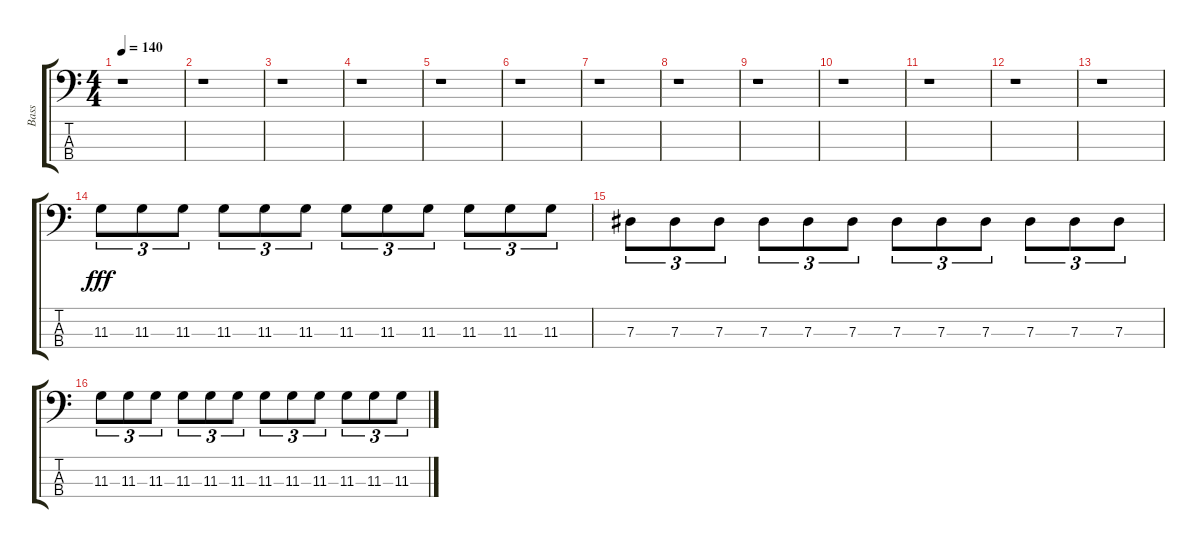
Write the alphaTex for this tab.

\track ("Bass" "Bass") {instrument electricbasspick}
\staff {score tabs}
\tuning (Gb2 Db2 Ab1 Eb1) {hide}
\ts (4 4)
\tempo 140
\clef f4
\ks c
r.1{dy fff} |
r.1 |
r.1 |
r.1 |
r.1 |
r.1 |
r.1 |
r.1 |
r.1 |
r.1 |
r.1 |
r.1 |
r.1 |
11.3.8{tu (3 2)} 11.3.8{tu (3 2)} 11.3.8{tu (3 2)} 11.3.8{tu (3 2)} 11.3.8{tu (3 2)} 11.3.8{tu (3 2)} 11.3.8{tu (3 2)} 11.3.8{tu (3 2)} 11.3.8{tu (3 2)} 11.3.8{tu (3 2)} 11.3.8{tu (3 2)} 11.3.8{tu (3 2)} |
7.3.8{tu (3 2)} 7.3.8{tu (3 2)} 7.3.8{tu (3 2)} 7.3.8{tu (3 2)} 7.3.8{tu (3 2)} 7.3.8{tu (3 2)} 7.3.8{tu (3 2)} 7.3.8{tu (3 2)} 7.3.8{tu (3 2)} 7.3.8{tu (3 2)} 7.3.8{tu (3 2)} 7.3.8{tu (3 2)} |
11.3.8{tu (3 2)} 11.3.8{tu (3 2)} 11.3.8{tu (3 2)} 11.3.8{tu (3 2)} 11.3.8{tu (3 2)} 11.3.8{tu (3 2)} 11.3.8{tu (3 2)} 11.3.8{tu (3 2)} 11.3.8{tu (3 2)} 11.3.8{tu (3 2)} 11.3.8{tu (3 2)} 11.3.8{tu (3 2)}
